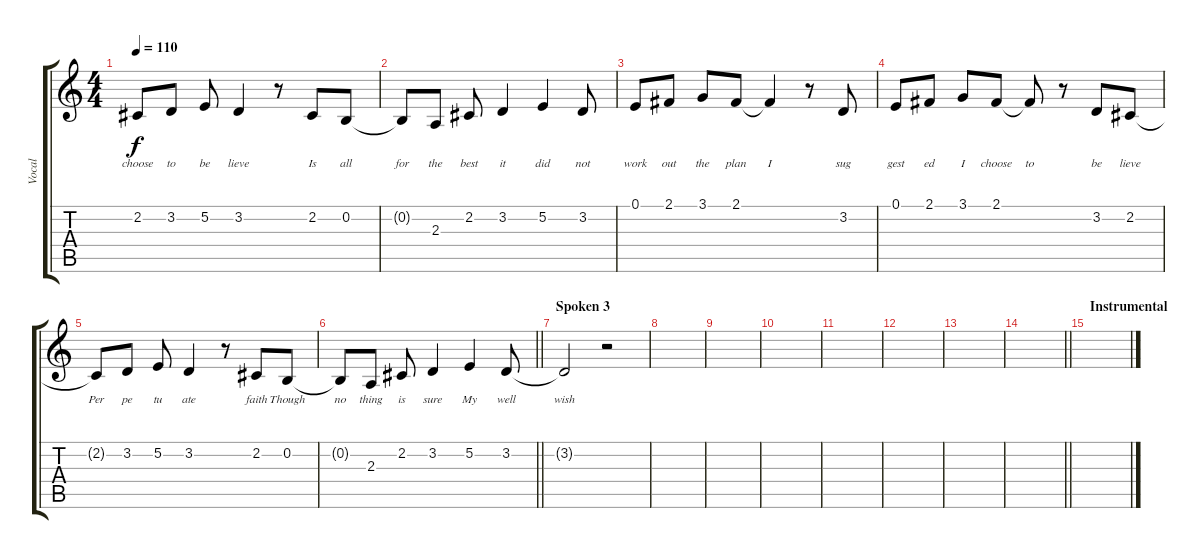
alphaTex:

\track ("Vocal" "Vocal") {instrument acousticgrandpiano}
\staff {score tabs}
\tuning (E4 B3 G3 D3 A2 E2) {hide}
\ts (4 4)
\tempo 110
\clef g2
\ks c
2.2{t}.8{lyrics (0 "choose") lyrics (1 "") lyrics (2 "") lyrics (3 "") lyrics (4 "") dy f} 3.2.8{lyrics (0 "to") lyrics (1 "") lyrics (2 "") lyrics (3 "") lyrics (4 "")} 5.2.8{lyrics (0 "be") lyrics (1 "") lyrics (2 "") lyrics (3 "") lyrics (4 "")} 3.2.4{lyrics (0 "lieve") lyrics (1 "") lyrics (2 "") lyrics (3 "") lyrics (4 "")} r.8 2.2.8{lyrics (0 "Is") lyrics (1 "") lyrics (2 "") lyrics (3 "") lyrics (4 "")} 0.2.8{lyrics (0 "all") lyrics (1 "") lyrics (2 "") lyrics (3 "") lyrics (4 "")} |
0.2{t}.8{lyrics (0 "for") lyrics (1 "") lyrics (2 "") lyrics (3 "") lyrics (4 "")} 2.3.8{lyrics (0 "the") lyrics (1 "") lyrics (2 "") lyrics (3 "") lyrics (4 "")} 2.2.8{lyrics (0 "best") lyrics (1 "") lyrics (2 "") lyrics (3 "") lyrics (4 "")} 3.2.4{lyrics (0 "it") lyrics (1 "") lyrics (2 "") lyrics (3 "") lyrics (4 "")} 5.2.4{lyrics (0 "did") lyrics (1 "") lyrics (2 "") lyrics (3 "") lyrics (4 "")} 3.2.8{lyrics (0 "not") lyrics (1 "") lyrics (2 "") lyrics (3 "") lyrics (4 "")} |
0.1.8{lyrics (0 "work") lyrics (1 "") lyrics (2 "") lyrics (3 "") lyrics (4 "")} 2.1.8{lyrics (0 "out") lyrics (1 "") lyrics (2 "") lyrics (3 "") lyrics (4 "")} 3.1.8{lyrics (0 "the") lyrics (1 "") lyrics (2 "") lyrics (3 "") lyrics (4 "")} 2.1.8{lyrics (0 "plan") lyrics (1 "") lyrics (2 "") lyrics (3 "") lyrics (4 "")} 2.1{t}.4{lyrics (0 "I") lyrics (1 "") lyrics (2 "") lyrics (3 "") lyrics (4 "")} r.8 3.2.8{lyrics (0 "sug") lyrics (1 "") lyrics (2 "") lyrics (3 "") lyrics (4 "")} |
0.1.8{lyrics (0 "gest") lyrics (1 "") lyrics (2 "") lyrics (3 "") lyrics (4 "")} 2.1.8{lyrics (0 "ed") lyrics (1 "") lyrics (2 "") lyrics (3 "") lyrics (4 "")} 3.1.8{lyrics (0 "I") lyrics (1 "") lyrics (2 "") lyrics (3 "") lyrics (4 "")} 2.1.8{lyrics (0 "choose") lyrics (1 "") lyrics (2 "") lyrics (3 "") lyrics (4 "")} 2.1{t}.8{lyrics (0 "to") lyrics (1 "") lyrics (2 "") lyrics (3 "") lyrics (4 "")} r.8 3.2.8{lyrics (0 "be") lyrics (1 "") lyrics (2 "") lyrics (3 "") lyrics (4 "")} 2.2.8{lyrics (0 "lieve") lyrics (1 "") lyrics (2 "") lyrics (3 "") lyrics (4 "")} |
2.2{t}.8{lyrics (0 "Per") lyrics (1 "") lyrics (2 "") lyrics (3 "") lyrics (4 "")} 3.2.8{lyrics (0 "pe") lyrics (1 "") lyrics (2 "") lyrics (3 "") lyrics (4 "")} 5.2.8{lyrics (0 "tu") lyrics (1 "") lyrics (2 "") lyrics (3 "") lyrics (4 "")} 3.2.4{lyrics (0 "ate") lyrics (1 "") lyrics (2 "") lyrics (3 "") lyrics (4 "")} r.8 2.2.8{lyrics (0 "faith") lyrics (1 "") lyrics (2 "") lyrics (3 "") lyrics (4 "")} 0.2.8{lyrics (0 "Though") lyrics (1 "") lyrics (2 "") lyrics (3 "") lyrics (4 "")} |
\barLineRight lightlight
0.2{t}.8{lyrics (0 "no") lyrics (1 "") lyrics (2 "") lyrics (3 "") lyrics (4 "")} 2.3.8{lyrics (0 "thing") lyrics (1 "") lyrics (2 "") lyrics (3 "") lyrics (4 "")} 2.2.8{lyrics (0 "is") lyrics (1 "") lyrics (2 "") lyrics (3 "") lyrics (4 "")} 3.2.4{lyrics (0 "sure") lyrics (1 "") lyrics (2 "") lyrics (3 "") lyrics (4 "")} 5.2.4{lyrics (0 "My") lyrics (1 "") lyrics (2 "") lyrics (3 "") lyrics (4 "")} 3.2.8{lyrics (0 "well") lyrics (1 "") lyrics (2 "") lyrics (3 "") lyrics (4 "")} |
\section ("" "Spoken 3")
3.2{t}.2{lyrics (0 "wish") lyrics (1 "") lyrics (2 "") lyrics (3 "") lyrics (4 "")} r.2 |
|
|
|
|
|
|
\barLineRight lightlight
|
\section ("" "Instrumental")
